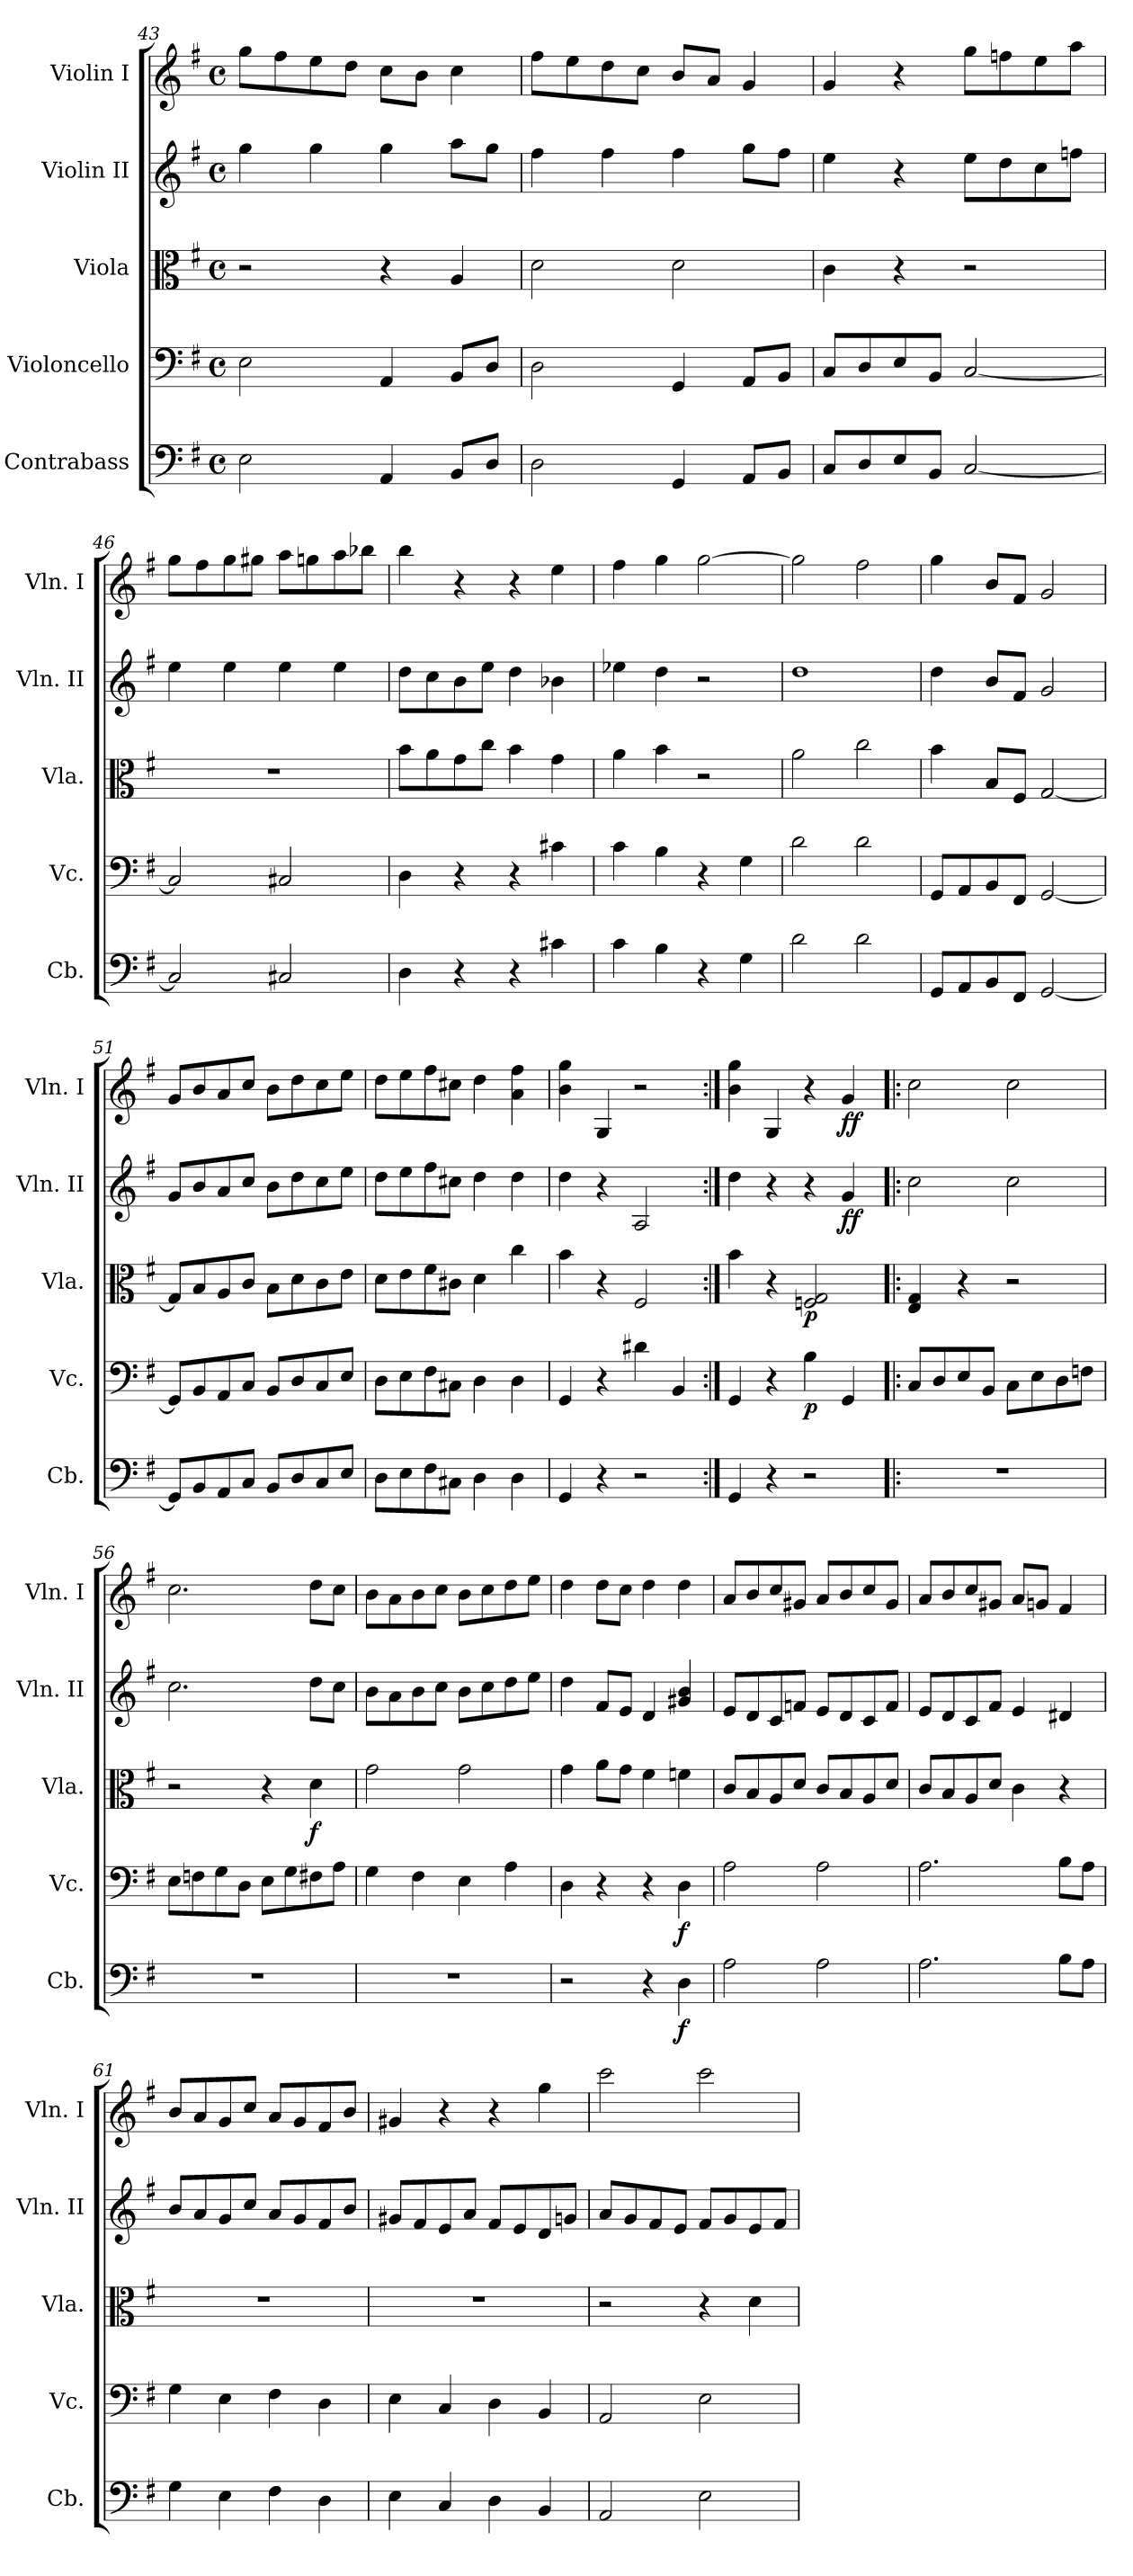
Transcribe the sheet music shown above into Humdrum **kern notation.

**kern	**dynam	**kern	**dynam	**kern	**dynam	**kern	**dynam	**kern	**dynam
*part5	*part5	*part4	*part4	*part3	*part3	*part2	*part2	*part1	*part1
*staff5	*staff5	*staff4	*staff4	*staff3	*staff3	*staff2	*staff2	*staff1	*staff1
*I"Contrabass	*	*I"Violoncello	*	*I"Viola	*	*I"Violin II	*	*I"Violin I	*
*I'Cb.	*	*I'Vc.	*	*I'Vla.	*	*I'Vln. II	*	*I'Vln. I	*
*clefF4	*	*clefF4	*	*clefC3	*	*clefG2	*	*clefG2	*
*ITrd7c12	*	*	*	*	*	*	*	*	*
*k[f#]	*	*k[f#]	*	*k[f#]	*	*k[f#]	*	*k[f#]	*
*M4/4	*	*M4/4	*	*M4/4	*	*M4/4	*	*M4/4	*
*met(c)	*	*met(c)	*	*met(c)	*	*met(c)	*	*met(c)	*
=43	=43	=43	=43	=43	=43	=43	=43	=43	=43
2EE\	.	2E\	.	2r	.	4gg\	.	8gg\L	.
.	.	.	.	.	.	.	.	8ff#\	.
.	.	.	.	.	.	4gg\	.	8ee\	.
.	.	.	.	.	.	.	.	8dd\J	.
4AAA/	.	4AA/	.	4r	.	4gg\	.	8cc\L	.
.	.	.	.	.	.	.	.	8b\J	.
8BBB/L	.	8BB/L	.	4A/	.	8aa\L	.	4cc\	.
8DD/J	.	8D/J	.	.	.	8gg\J	.	.	.
=44	=44	=44	=44	=44	=44	=44	=44	=44	=44
2DD\	.	2D\	.	2d\	.	4ff#\	.	8ff#\L	.
.	.	.	.	.	.	.	.	8ee\	.
.	.	.	.	.	.	4ff#\	.	8dd\	.
.	.	.	.	.	.	.	.	8cc\J	.
4GGG/	.	4GG/	.	2d\	.	4ff#\	.	8b/L	.
.	.	.	.	.	.	.	.	8a/J	.
8AAA/L	.	8AA/L	.	.	.	8gg\L	.	4g/	.
8BBB/J	.	8BB/J	.	.	.	8ff#\J	.	.	.
=45	=45	=45	=45	=45	=45	=45	=45	=45	=45
8CC/L	.	8C/L	.	4c\	.	4ee\	.	4g/	.
8DD/	.	8D/	.	.	.	.	.	.	.
8EE/	.	8E/	.	4r	.	4r	.	4r	.
8BBB/J	.	8BB/J	.	.	.	.	.	.	.
[2CC/	.	[2C/	.	2r	.	8ee\L	.	8gg\L	.
.	.	.	.	.	.	8dd\	.	8ffn\	.
.	.	.	.	.	.	8cc\	.	8ee\	.
.	.	.	.	.	.	8ffn\J	.	8aa\J	.
!!LO:PB:g=z
=46	=46	=46	=46	=46	=46	=46	=46	=46	=46
2CC/]	.	2C/]	.	1r	.	4ee\	.	8gg\L	.
.	.	.	.	.	.	.	.	8ff#\	.
.	.	.	.	.	.	4ee\	.	8gg\	.
.	.	.	.	.	.	.	.	8gg#X\J	.
2CC#X/	.	2C#X/	.	.	.	4ee\	.	8aa\L	.
.	.	.	.	.	.	.	.	8ggn\	.
.	.	.	.	.	.	4ee\	.	8aa\	.
.	.	.	.	.	.	.	.	8bb-X\J	.
=47	=47	=47	=47	=47	=47	=47	=47	=47	=47
4DD\	.	4D\	.	8b\L	.	8dd\L	.	4bb\	.
.	.	.	.	8a\	.	8cc\	.	.	.
4r	.	4r	.	8g\	.	8b\	.	4r	.
.	.	.	.	8cc\J	.	8ee\J	.	.	.
4r	.	4r	.	4b\	.	4dd\	.	4r	.
4C#X\	.	4c#X\	.	4g\	.	4b-X\	.	4ee\	.
=48	=48	=48	=48	=48	=48	=48	=48	=48	=48
4C\	.	4c\	.	4a\	.	4ee-X\	.	4ff#\	.
4BB\	.	4B\	.	4b\	.	4dd\	.	4gg\	.
4r	.	4r	.	2r	.	2r	.	[2gg\	.
4GG\	.	4G\	.	.	.	.	.	.	.
=49	=49	=49	=49	=49	=49	=49	=49	=49	=49
2D\	.	2d\	.	2a\	.	1dd	.	2gg\]	.
2D\	.	2d\	.	2cc\	.	.	.	2ff#\	.
=50	=50	=50	=50	=50	=50	=50	=50	=50	=50
8GGG/L	.	8GG/L	.	4b\	.	4dd\	.	4gg\	.
8AAA/	.	8AA/	.	.	.	.	.	.	.
8BBB/	.	8BB/	.	8B/L	.	8b/L	.	8b/L	.
8FFF#/J	.	8FF#/J	.	8F#/J	.	8f#/J	.	8f#/J	.
[2GGG/	.	[2GG/	.	[2G/	.	2g/	.	2g/	.
=51	=51	=51	=51	=51	=51	=51	=51	=51	=51
8GGG/L]	.	8GG/L]	.	8G/L]	.	8g/L	.	8g/L	.
8BBB/	.	8BB/	.	8B/	.	8b/	.	8b/	.
8AAA/	.	8AA/	.	8A/	.	8a/	.	8a/	.
8CC/J	.	8C/J	.	8c/J	.	8cc/J	.	8cc/J	.
8BBB/L	.	8BB/L	.	8B\L	.	8b\L	.	8b\L	.
8DD/	.	8D/	.	8d\	.	8dd\	.	8dd\	.
8CC/	.	8C/	.	8c\	.	8cc\	.	8cc\	.
8EE/J	.	8E/J	.	8e\J	.	8ee\J	.	8ee\J	.
!!LO:LB:g=z
=52	=52	=52	=52	=52	=52	=52	=52	=52	=52
8DD\L	.	8D\L	.	8d\L	.	8dd\L	.	8dd\L	.
8EE\	.	8E\	.	8e\	.	8ee\	.	8ee\	.
8FF#\	.	8F#\	.	8f#\	.	8ff#\	.	8ff#\	.
8CC#X\J	.	8C#X\J	.	8c#X\J	.	8cc#X\J	.	8cc#X\J	.
4DD\	.	4D\	.	4d\	.	4dd\	.	4dd\	.
4DD\	.	4D\	.	4cc\	.	4dd\	.	4a\ 4ff#\	.
=53	=53	=53	=53	=53	=53	=53	=53	=53	=53
4GGG/	.	4GG/	.	4b\	.	4dd\	.	4b\ 4gg\	.
4r	.	4r	.	4r	.	4r	.	4G/	.
2r	.	4d#X\	.	2F#/	.	2A/	.	2r	.
.	.	4BB/	.	.	.	.	.	.	.
=54:|!	=54:|!	=54:|!	=54:|!	=54:|!	=54:|!	=54:|!	=54:|!	=54:|!	=54:|!
4GGG/	.	4GG/	.	4b\	.	4dd\	.	4b\ 4gg\	.
4r	.	4r	.	4r	.	4r	.	4G/	.
!	!	!	!LO:DY:b	!	!LO:DY:b	!	!	!	!
2r	.	4B\	p	2Fn/ 2G/	p	4r	.	4r	.
!	!	!	!	!	!	!	!LO:DY:b	!	!LO:DY:b
.	.	4GG/	.	.	.	4g/	ff	4g/	ff
=55!|:	=55!|:	=55!|:	=55!|:	=55!|:	=55!|:	=55!|:	=55!|:	=55!|:	=55!|:
1r	.	8C/L	.	4E/ 4G/	.	2cc\	.	2cc\	.
.	.	8D/	.	.	.	.	.	.	.
.	.	8E/	.	4r	.	.	.	.	.
.	.	8BB/J	.	.	.	.	.	.	.
.	.	8C\L	.	2r	.	2cc\	.	2cc\	.
.	.	8E\	.	.	.	.	.	.	.
.	.	8D\	.	.	.	.	.	.	.
.	.	8Fn\J	.	.	.	.	.	.	.
=56	=56	=56	=56	=56	=56	=56	=56	=56	=56
1r	.	8E\L	.	2r	.	2.cc\	.	2.cc\	.
.	.	8Fn\	.	.	.	.	.	.	.
.	.	8G\	.	.	.	.	.	.	.
.	.	8D\J	.	.	.	.	.	.	.
.	.	8E\L	.	4r	.	.	.	.	.
.	.	8G\	.	.	.	.	.	.	.
!	!	!	!	!	!LO:DY:b	!	!	!	!
.	.	8F#X\	.	4d\	f	8dd\L	.	8dd\L	.
.	.	8A\J	.	.	.	8cc\J	.	8cc\J	.
!!LO:PB:g=z
=57	=57	=57	=57	=57	=57	=57	=57	=57	=57
1r	.	4G\	.	2g\	.	8b\L	.	8b\L	.
.	.	.	.	.	.	8a\	.	8a\	.
.	.	4F#\	.	.	.	8b\	.	8b\	.
.	.	.	.	.	.	8cc\J	.	8cc\J	.
.	.	4E\	.	2g\	.	8b\L	.	8b\L	.
.	.	.	.	.	.	8cc\	.	8cc\	.
.	.	4A\	.	.	.	8dd\	.	8dd\	.
.	.	.	.	.	.	8ee\J	.	8ee\J	.
=58	=58	=58	=58	=58	=58	=58	=58	=58	=58
2r	.	4D\	.	4g\	.	4dd\	.	4dd\	.
.	.	4r	.	8a\L	.	8f#/L	.	8dd\L	.
.	.	.	.	8g\J	.	8e/J	.	8cc\J	.
4r	.	4r	.	4f#\	.	4d/	.	4dd\	.
!	!LO:DY:b	!	!LO:DY:b	!	!	!	!	!	!
4DD\	f	4D\	f	4fn\	.	4g#X/ 4b/	.	4dd\	.
=59	=59	=59	=59	=59	=59	=59	=59	=59	=59
2AA\	.	2A\	.	8c/L	.	8e/L	.	8a/L	.
.	.	.	.	8B/	.	8d/	.	8b/	.
.	.	.	.	8A/	.	8c/	.	8cc/	.
.	.	.	.	8d/J	.	8fn/J	.	8g#X/J	.
2AA\	.	2A\	.	8c/L	.	8e/L	.	8a/L	.
.	.	.	.	8B/	.	8d/	.	8b/	.
.	.	.	.	8A/	.	8c/	.	8cc/	.
.	.	.	.	8d/J	.	8f/J	.	8g#/J	.
=60	=60	=60	=60	=60	=60	=60	=60	=60	=60
2.AA\	.	2.A\	.	8c/L	.	8e/L	.	8a/L	.
.	.	.	.	8B/	.	8d/	.	8b/	.
.	.	.	.	8A/	.	8c/	.	8cc/	.
.	.	.	.	8d/J	.	8f#/J	.	8g#X/J	.
.	.	.	.	4c\	.	4e/	.	8a/L	.
.	.	.	.	.	.	.	.	8gn/J	.
8BB\L	.	8B\L	.	4r	.	4d#X/	.	4f#/	.
8AA\J	.	8A\J	.	.	.	.	.	.	.
=61	=61	=61	=61	=61	=61	=61	=61	=61	=61
4GG\	.	4G\	.	1r	.	8b/L	.	8b/L	.
.	.	.	.	.	.	8a/	.	8a/	.
4EE\	.	4E\	.	.	.	8g/	.	8g/	.
.	.	.	.	.	.	8cc/J	.	8cc/J	.
4FF#\	.	4F#\	.	.	.	8a/L	.	8a/L	.
.	.	.	.	.	.	8g/	.	8g/	.
4DD\	.	4D\	.	.	.	8f#/	.	8f#/	.
.	.	.	.	.	.	8b/J	.	8b/J	.
!!LO:LB:g=z
=62	=62	=62	=62	=62	=62	=62	=62	=62	=62
4EE\	.	4E\	.	1r	.	8g#X/L	.	4g#X/	.
.	.	.	.	.	.	8f#/	.	.	.
4CC/	.	4C/	.	.	.	8e/	.	4r	.
.	.	.	.	.	.	8a/J	.	.	.
4DD\	.	4D\	.	.	.	8f#/L	.	4r	.
.	.	.	.	.	.	8e/	.	.	.
4BBB/	.	4BB/	.	.	.	8d/	.	4gg\	.
.	.	.	.	.	.	8gn/J	.	.	.
=63	=63	=63	=63	=63	=63	=63	=63	=63	=63
2AAA/	.	2AA/	.	2r	.	8a/L	.	2ccc\	.
.	.	.	.	.	.	8g/	.	.	.
.	.	.	.	.	.	8f#/	.	.	.
.	.	.	.	.	.	8e/J	.	.	.
2EE\	.	2E\	.	4r	.	8f#/L	.	2ccc\	.
.	.	.	.	.	.	8g/	.	.	.
.	.	.	.	4d\	.	8e/	.	.	.
.	.	.	.	.	.	8f#/J	.	.	.
=	=	=	=	=	=	=	=	=	=
*-	*-	*-	*-	*-	*-	*-	*-	*-	*-
